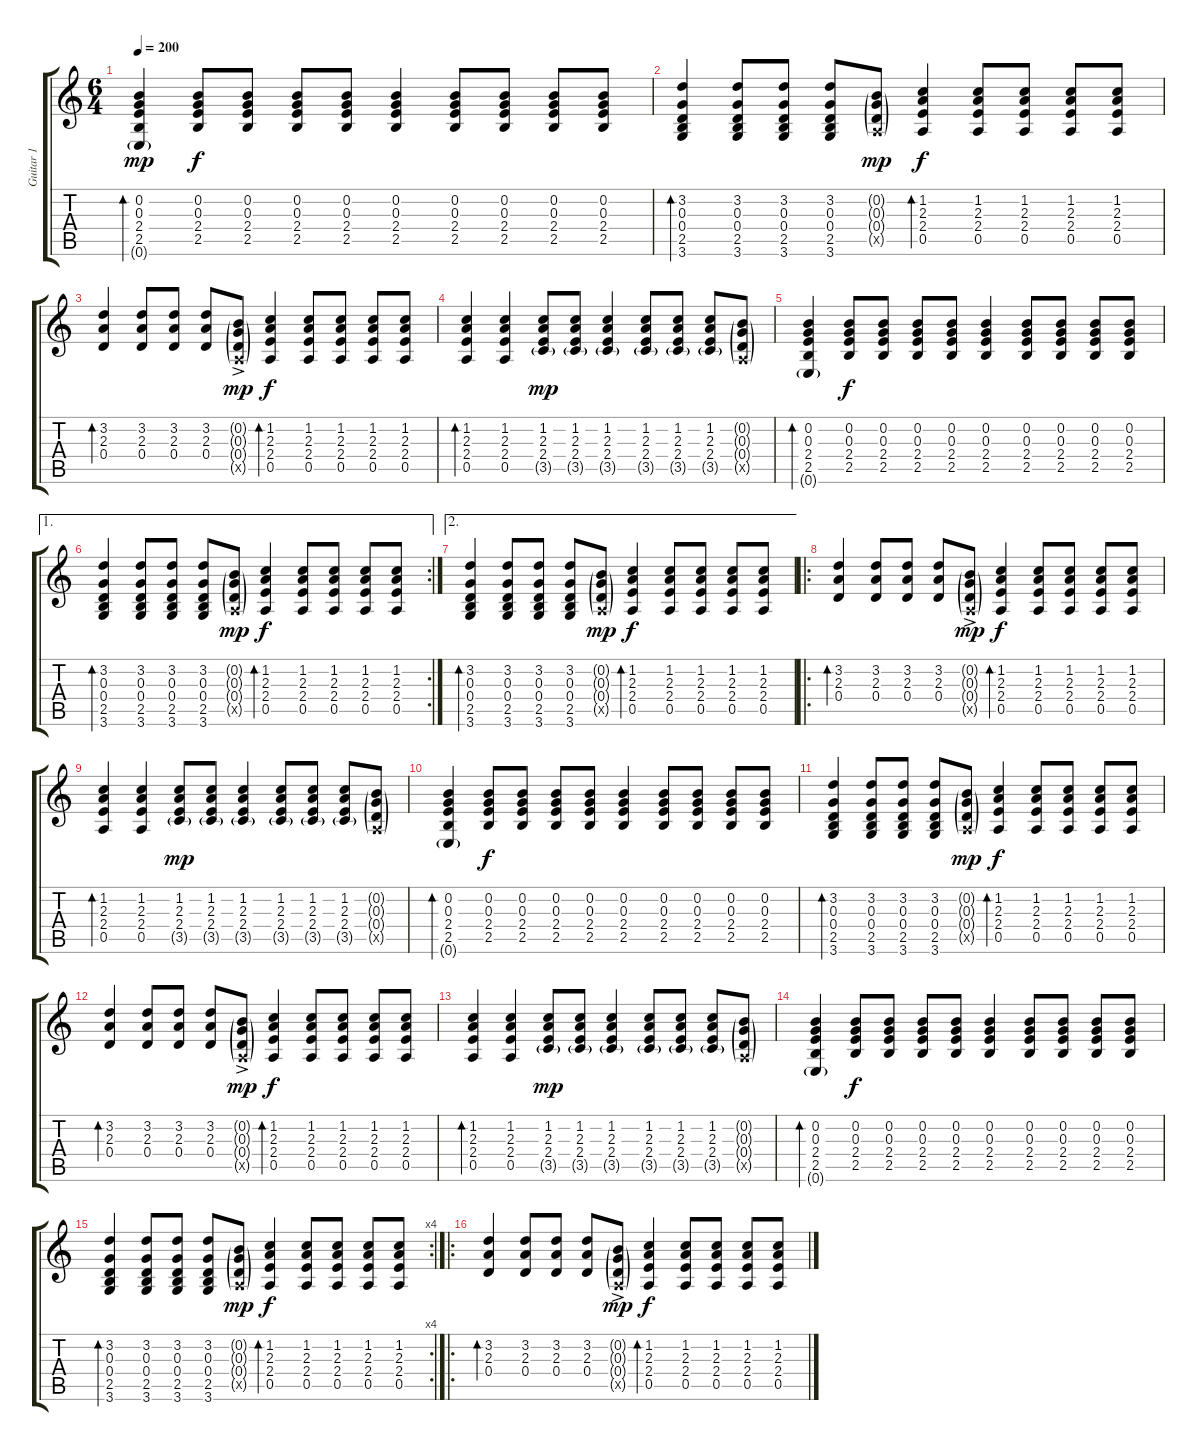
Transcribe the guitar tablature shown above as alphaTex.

\track ("Guitar 1" "Guitar 1") {instrument electricguitarclean}
\staff {score tabs}
\tuning (E4 B3 G3 D3 A2 E2) {hide}
\ts (6 4)
\tempo 200
\clef g2
\ks c
(0.2 0.3 2.4 2.5 0.6{g}).4{bd 60 dy mp} (0.2 0.3 2.4 2.5).8{dy f} (0.2 0.3 2.4 2.5).8 (0.2 0.3 2.4 2.5).8 (0.2 0.3 2.4 2.5).8 (0.2 0.3 2.4 2.5).4 (0.2 0.3 2.4 2.5).8 (0.2 0.3 2.4 2.5).8 (0.2 0.3 2.4 2.5).8 (0.2 0.3 2.4 2.5).8 |
(3.2 0.3 0.4 2.5 3.6).4{bd 60} (3.2 0.3 0.4 2.5 3.6).8 (3.2 0.3 0.4 2.5 3.6).8 (3.2 0.3 0.4 2.5 3.6).8 (0.2{g} 0.3{g} 0.4{g} 0.5{g x}).8{dy mp} (1.2 2.3 2.4 0.5).4{bd 60 dy f} (1.2 2.3 2.4 0.5).8 (1.2 2.3 2.4 0.5).8 (1.2 2.3 2.4 0.5).8 (1.2 2.3 2.4 0.5).8 |
(3.2 2.3 0.4).4{bd 60} (3.2 2.3 0.4).8 (3.2 2.3 0.4).8 (3.2 2.3 0.4).8 (0.2{g} 0.3{g} 0.4{g} 0.5{g ac x}).8{dy mp} (1.2 2.3 2.4 0.5).4{bd 60 dy f} (1.2 2.3 2.4 0.5).8 (1.2 2.3 2.4 0.5).8 (1.2 2.3 2.4 0.5).8 (1.2 2.3 2.4 0.5).8 |
(1.2 2.3 2.4 0.5).4{bd 60} (1.2 2.3 2.4 0.5).4 (1.2 2.3 2.4 3.5{g}).8{dy mp} (1.2 2.3 2.4 3.5{g}).8 (1.2 2.3 2.4 3.5{g}).4 (1.2 2.3 2.4 3.5{g}).8 (1.2 2.3 2.4 3.5{g}).8 (1.2 2.3 2.4 3.5{g}).8 (0.2{g} 0.3{g} 0.4{g} 0.5{g x}).8 |
(0.2 0.3 2.4 2.5 0.6{g}).4{bd 60} (0.2 0.3 2.4 2.5).8{dy f} (0.2 0.3 2.4 2.5).8 (0.2 0.3 2.4 2.5).8 (0.2 0.3 2.4 2.5).8 (0.2 0.3 2.4 2.5).4 (0.2 0.3 2.4 2.5).8 (0.2 0.3 2.4 2.5).8 (0.2 0.3 2.4 2.5).8 (0.2 0.3 2.4 2.5).8 |
\ae 1
\rc 2
(3.2 0.3 0.4 2.5 3.6).4{bd 60} (3.2 0.3 0.4 2.5 3.6).8 (3.2 0.3 0.4 2.5 3.6).8 (3.2 0.3 0.4 2.5 3.6).8 (0.2{g} 0.3{g} 0.4{g} 0.5{g x}).8{dy mp} (1.2 2.3 2.4 0.5).4{bd 60 dy f} (1.2 2.3 2.4 0.5).8 (1.2 2.3 2.4 0.5).8 (1.2 2.3 2.4 0.5).8 (1.2 2.3 2.4 0.5).8 |
\ae 2
(3.2 0.3 0.4 2.5 3.6).4{bd 60} (3.2 0.3 0.4 2.5 3.6).8 (3.2 0.3 0.4 2.5 3.6).8 (3.2 0.3 0.4 2.5 3.6).8 (0.2{g} 0.3{g} 0.4{g} 0.5{g x}).8{dy mp} (1.2 2.3 2.4 0.5).4{bd 60 dy f} (1.2 2.3 2.4 0.5).8 (1.2 2.3 2.4 0.5).8 (1.2 2.3 2.4 0.5).8 (1.2 2.3 2.4 0.5).8 |
\ro
(3.2 2.3 0.4).4{bd 60} (3.2 2.3 0.4).8 (3.2 2.3 0.4).8 (3.2 2.3 0.4).8 (0.2{g} 0.3{g} 0.4{g} 0.5{g ac x}).8{dy mp} (1.2 2.3 2.4 0.5).4{bd 60 dy f} (1.2 2.3 2.4 0.5).8 (1.2 2.3 2.4 0.5).8 (1.2 2.3 2.4 0.5).8 (1.2 2.3 2.4 0.5).8 |
(1.2 2.3 2.4 0.5).4{bd 60} (1.2 2.3 2.4 0.5).4 (1.2 2.3 2.4 3.5{g}).8{dy mp} (1.2 2.3 2.4 3.5{g}).8 (1.2 2.3 2.4 3.5{g}).4 (1.2 2.3 2.4 3.5{g}).8 (1.2 2.3 2.4 3.5{g}).8 (1.2 2.3 2.4 3.5{g}).8 (0.2{g} 0.3{g} 0.4{g} 0.5{g x}).8 |
(0.2 0.3 2.4 2.5 0.6{g}).4{bd 60} (0.2 0.3 2.4 2.5).8{dy f} (0.2 0.3 2.4 2.5).8 (0.2 0.3 2.4 2.5).8 (0.2 0.3 2.4 2.5).8 (0.2 0.3 2.4 2.5).4 (0.2 0.3 2.4 2.5).8 (0.2 0.3 2.4 2.5).8 (0.2 0.3 2.4 2.5).8 (0.2 0.3 2.4 2.5).8 |
(3.2 0.3 0.4 2.5 3.6).4{bd 60} (3.2 0.3 0.4 2.5 3.6).8 (3.2 0.3 0.4 2.5 3.6).8 (3.2 0.3 0.4 2.5 3.6).8 (0.2{g} 0.3{g} 0.4{g} 0.5{g x}).8{dy mp} (1.2 2.3 2.4 0.5).4{bd 60 dy f} (1.2 2.3 2.4 0.5).8 (1.2 2.3 2.4 0.5).8 (1.2 2.3 2.4 0.5).8 (1.2 2.3 2.4 0.5).8 |
(3.2 2.3 0.4).4{bd 60} (3.2 2.3 0.4).8 (3.2 2.3 0.4).8 (3.2 2.3 0.4).8 (0.2{g} 0.3{g} 0.4{g} 0.5{g ac x}).8{dy mp} (1.2 2.3 2.4 0.5).4{bd 60 dy f} (1.2 2.3 2.4 0.5).8 (1.2 2.3 2.4 0.5).8 (1.2 2.3 2.4 0.5).8 (1.2 2.3 2.4 0.5).8 |
(1.2 2.3 2.4 0.5).4{bd 60} (1.2 2.3 2.4 0.5).4 (1.2 2.3 2.4 3.5{g}).8{dy mp} (1.2 2.3 2.4 3.5{g}).8 (1.2 2.3 2.4 3.5{g}).4 (1.2 2.3 2.4 3.5{g}).8 (1.2 2.3 2.4 3.5{g}).8 (1.2 2.3 2.4 3.5{g}).8 (0.2{g} 0.3{g} 0.4{g} 0.5{g x}).8 |
(0.2 0.3 2.4 2.5 0.6{g}).4{bd 60} (0.2 0.3 2.4 2.5).8{dy f} (0.2 0.3 2.4 2.5).8 (0.2 0.3 2.4 2.5).8 (0.2 0.3 2.4 2.5).8 (0.2 0.3 2.4 2.5).4 (0.2 0.3 2.4 2.5).8 (0.2 0.3 2.4 2.5).8 (0.2 0.3 2.4 2.5).8 (0.2 0.3 2.4 2.5).8 |
\rc 4
(3.2 0.3 0.4 2.5 3.6).4{bd 60} (3.2 0.3 0.4 2.5 3.6).8 (3.2 0.3 0.4 2.5 3.6).8 (3.2 0.3 0.4 2.5 3.6).8 (0.2{g} 0.3{g} 0.4{g} 0.5{g x}).8{dy mp} (1.2 2.3 2.4 0.5).4{bd 60 dy f} (1.2 2.3 2.4 0.5).8 (1.2 2.3 2.4 0.5).8 (1.2 2.3 2.4 0.5).8 (1.2 2.3 2.4 0.5).8 |
\ro
(3.2 2.3 0.4).4{bd 60} (3.2 2.3 0.4).8 (3.2 2.3 0.4).8 (3.2 2.3 0.4).8 (0.2{g} 0.3{g} 0.4{g} 0.5{g ac x}).8{dy mp} (1.2 2.3 2.4 0.5).4{bd 60 dy f} (1.2 2.3 2.4 0.5).8 (1.2 2.3 2.4 0.5).8 (1.2 2.3 2.4 0.5).8 (1.2 2.3 2.4 0.5).8
